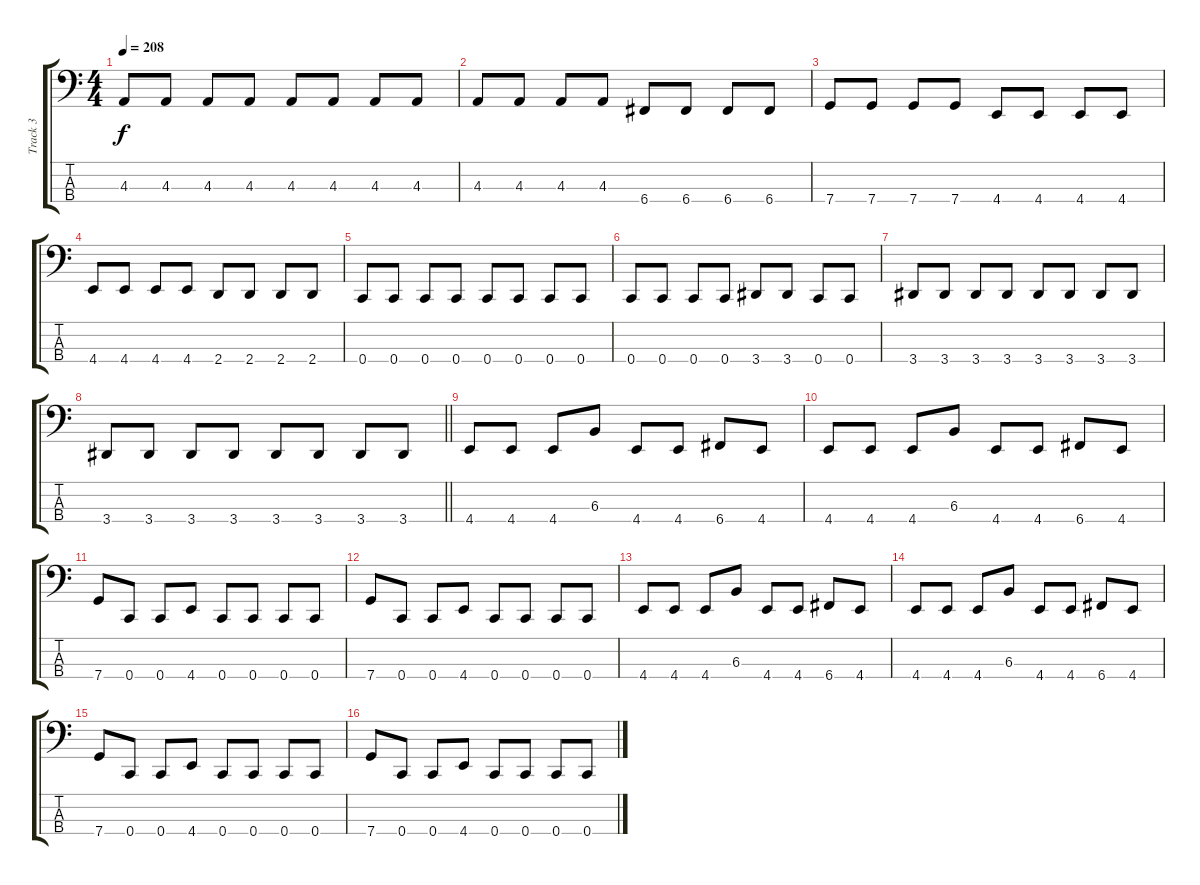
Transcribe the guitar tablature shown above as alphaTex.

\track ("Track 3" "Track 3") {instrument electricbassfinger}
\staff {score tabs}
\tuning (Eb2 Bb1 F1 C1) {hide}
\ts (4 4)
\tempo 208
\clef f4
\ks c
4.3.8{dy f} 4.3.8 4.3.8 4.3.8 4.3.8 4.3.8 4.3.8 4.3.8 |
4.3.8 4.3.8 4.3.8 4.3.8 6.4.8 6.4.8 6.4.8 6.4.8 |
7.4.8 7.4.8 7.4.8 7.4.8 4.4.8 4.4.8 4.4.8 4.4.8 |
4.4.8 4.4.8 4.4.8 4.4.8 2.4.8 2.4.8 2.4.8 2.4.8 |
0.4.8 0.4.8 0.4.8 0.4.8 0.4.8 0.4.8 0.4.8 0.4.8 |
0.4.8 0.4.8 0.4.8 0.4.8 3.4.8 3.4.8 0.4.8 0.4.8 |
3.4.8 3.4.8 3.4.8 3.4.8 3.4.8 3.4.8 3.4.8 3.4.8 |
\barLineRight lightlight
3.4.8 3.4.8 3.4.8 3.4.8 3.4.8 3.4.8 3.4.8 3.4.8 |
4.4.8 4.4.8 4.4.8 6.3.8 4.4.8 4.4.8 6.4.8 4.4.8 |
4.4.8 4.4.8 4.4.8 6.3.8 4.4.8 4.4.8 6.4.8 4.4.8 |
7.4.8 0.4.8 0.4.8 4.4.8 0.4.8 0.4.8 0.4.8 0.4.8 |
7.4.8 0.4.8 0.4.8 4.4.8 0.4.8 0.4.8 0.4.8 0.4.8 |
4.4.8 4.4.8 4.4.8 6.3.8 4.4.8 4.4.8 6.4.8 4.4.8 |
4.4.8 4.4.8 4.4.8 6.3.8 4.4.8 4.4.8 6.4.8 4.4.8 |
7.4.8 0.4.8 0.4.8 4.4.8 0.4.8 0.4.8 0.4.8 0.4.8 |
7.4.8 0.4.8 0.4.8 4.4.8 0.4.8 0.4.8 0.4.8 0.4.8
